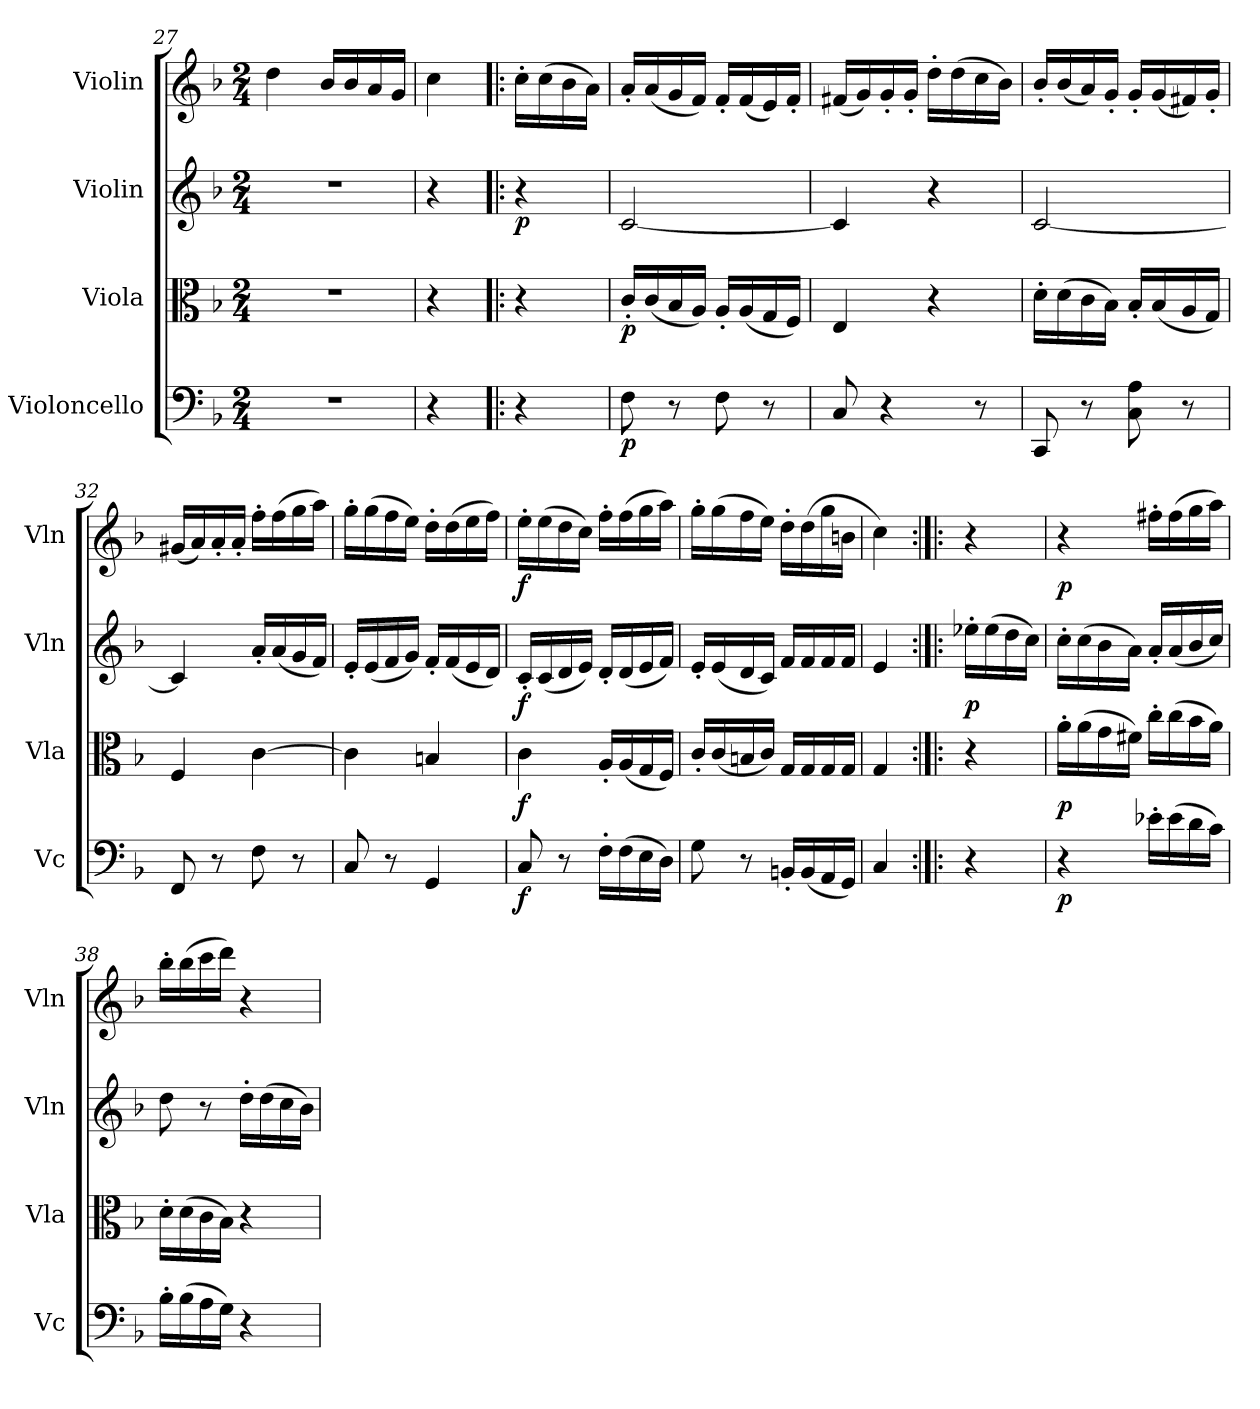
**kern	**dynam	**kern	**dynam	**kern	**dynam	**kern	**dynam
*part4	*part4	*part3	*part3	*part2	*part2	*part1	*part1
*staff4	*staff4	*staff3	*staff3	*staff2	*staff2	*staff1	*staff1
*I"Violoncello	*	*I"Viola	*	*I"Violin	*	*I"Violin	*
*I'Vc	*	*I'Vla	*	*I'Vln	*	*I'Vln	*
*clefF4	*	*clefC3	*	*clefG2	*	*clefG2	*
*k[b-]	*	*k[b-]	*	*k[b-]	*	*k[b-]	*
*M2/4	*	*M2/4	*	*M2/4	*	*M2/4	*
=27	=27	=27	=27	=27	=27	=27	=27
2r	.	2r	.	2r	.	4dd\	.
.	.	.	.	.	.	16b-/LL	.
.	.	.	.	.	.	16b-/	.
.	.	.	.	.	.	16a/	.
.	.	.	.	.	.	16g/JJ	.
=28	=28	=28	=28	=28	=28	=28	=28
4r	.	4r	.	4r	.	4cc\	.
=!|:	=!|:	=!|:	=!|:	=!|:	=!|:	=!|:	=!|:
4r	.	4r	.	4r	p	16cc'\LL	.
.	.	.	.	.	.	(16cc\	.
.	.	.	.	.	.	16b-\	.
.	.	.	.	.	.	16a\JJ)	.
=29	=29	=29	=29	=29	=29	=29	=29
8F\	p	16c'/LL	p	[2c/	.	16a'/LL	.
.	.	(16c/	.	.	.	(16a/	.
8r	.	16B-/	.	.	.	16g/	.
.	.	16A/JJ)	.	.	.	16f/JJ)	.
8F\	.	16A'/LL	.	.	.	16f'/LL	.
.	.	(16A/	.	.	.	(16f/	.
8r	.	16G/	.	.	.	16e/)	.
.	.	16F/JJ)	.	.	.	16f'/JJ	.
=30	=30	=30	=30	=30	=30	=30	=30
8C/	.	4E/	.	4c/]	.	(16f#X/LL	.
.	.	.	.	.	.	16g/)	.
4r	.	.	.	.	.	16g'/	.
.	.	.	.	.	.	16g'/JJ	.
.	.	4r	.	4r	.	16dd'\LL	.
.	.	.	.	.	.	(16dd\	.
8r	.	.	.	.	.	16cc\	.
.	.	.	.	.	.	16b-\JJ)	.
=31	=31	=31	=31	=31	=31	=31	=31
8CC/	.	16d'\LL	.	[2c/	.	16b-'/LL	.
.	.	(16d\	.	.	.	(16b-/	.
8r	.	16c\	.	.	.	16a/)	.
.	.	16B-\JJ)	.	.	.	16g'/JJ	.
8C\ 8A\	.	16B-'/LL	.	.	.	16g'/LL	.
.	.	(16B-/	.	.	.	(16g/	.
8r	.	16A/	.	.	.	16f#X/)	.
.	.	16G/JJ)	.	.	.	16g'/JJ	.
=32	=32	=32	=32	=32	=32	=32	=32
8FF/	.	4F/	.	4c/]	.	(16g#X/LL	.
.	.	.	.	.	.	16a/)	.
8r	.	.	.	.	.	16a'/	.
.	.	.	.	.	.	16a'/JJ	.
8F\	.	[4c\	.	16a'/LL	.	16ff'\LL	.
.	.	.	.	(16a/	.	(16ff\	.
8r	.	.	.	16g/	.	16gg\	.
.	.	.	.	16f/JJ)	.	16aa\JJ)	.
=33	=33	=33	=33	=33	=33	=33	=33
8C/	.	4c\]	.	16e'/LL	.	16gg'\LL	.
.	.	.	.	(16e/	.	(16gg\	.
8r	.	.	.	16f/	.	16ff\	.
.	.	.	.	16g/JJ)	.	16ee\JJ)	.
4GG/	.	4Bn/	.	16f'/LL	.	16dd'\LL	.
.	.	.	.	(16f/	.	(16dd\	.
.	.	.	.	16e/	.	16ee\	.
.	.	.	.	16d/JJ)	.	16ff\JJ)	.
=34	=34	=34	=34	=34	=34	=34	=34
8C/	f	4c\	f	16c'/LL	f	16ee'\LL	f
.	.	.	.	(16c/	.	(16ee\	.
8r	.	.	.	16d/	.	16dd\	.
.	.	.	.	16e/JJ)	.	16cc\JJ)	.
16F'\LL	.	16A'/LL	.	16d'/LL	.	16ff'\LL	.
(16F\	.	(16A/	.	(16d/	.	(16ff\	.
16E\	.	16G/	.	16e/	.	16gg\	.
16D\JJ)	.	16F/JJ)	.	16f/JJ)	.	16aa\JJ)	.
=35	=35	=35	=35	=35	=35	=35	=35
8G\	.	16c'/LL	.	16e'/LL	.	16gg'\LL	.
.	.	(16c/	.	(16e/	.	(16gg\	.
8r	.	16Bn/	.	16d/	.	16ff\	.
.	.	16c/JJ)	.	16c/JJ)	.	16ee\JJ)	.
16BBn'/LL	.	16G/LL	.	16f/LL	.	16dd'\LL	.
(16BB/	.	16G/	.	16f/	.	(16dd\	.
16AA/	.	16G/	.	16f/	.	16gg\	.
16GG/JJ)	.	16G/JJ	.	16f/JJ	.	16bn\JJ	.
=36	=36	=36	=36	=36	=36	=36	=36
4C/	.	4G/	.	4e/	.	4cc\)	.
=:|!|:	=:|!|:	=:|!|:	=:|!|:	=:|!|:	=:|!|:	=:|!|:	=:|!|:
4r	.	4r	.	16ee-X'\LL	p	4r	.
.	.	.	.	(16ee-\	.	.	.
.	.	.	.	16dd\	.	.	.
.	.	.	.	16cc\JJ)	.	.	.
=37	=37	=37	=37	=37	=37	=37	=37
4r	p	16a'\LL	p	16cc'\LL	.	4r	p
.	.	(16a\	.	(16cc\	.	.	.
.	.	16g\	.	16b-\	.	.	.
.	.	16f#X\JJ)	.	16a\JJ)	.	.	.
16e-X'\LL	.	16cc'\LL	.	16a'/LL	.	16ff#X'\LL	.
(16e-\	.	(16cc\	.	(16a/	.	(16ff#\	.
16d\	.	16b-\	.	16b-/	.	16gg\	.
16c\JJ)	.	16a\JJ)	.	16cc/JJ)	.	16aa\JJ)	.
=38	=38	=38	=38	=38	=38	=38	=38
16B-'\LL	.	16d'\LL	.	8dd\	.	16bb-'\LL	.
(16B-\	.	(16d\	.	.	.	(16bb-\	.
16A\	.	16c\	.	8r	.	16ccc\	.
16G\JJ)	.	16B-\JJ)	.	.	.	16ddd\JJ)	.
4r	.	4r	.	16dd'\LL	.	4r	.
.	.	.	.	(16dd\	.	.	.
.	.	.	.	16cc\	.	.	.
.	.	.	.	16b-\JJ)	.	.	.
=	=	=	=	=	=	=	=
*-	*-	*-	*-	*-	*-	*-	*-
